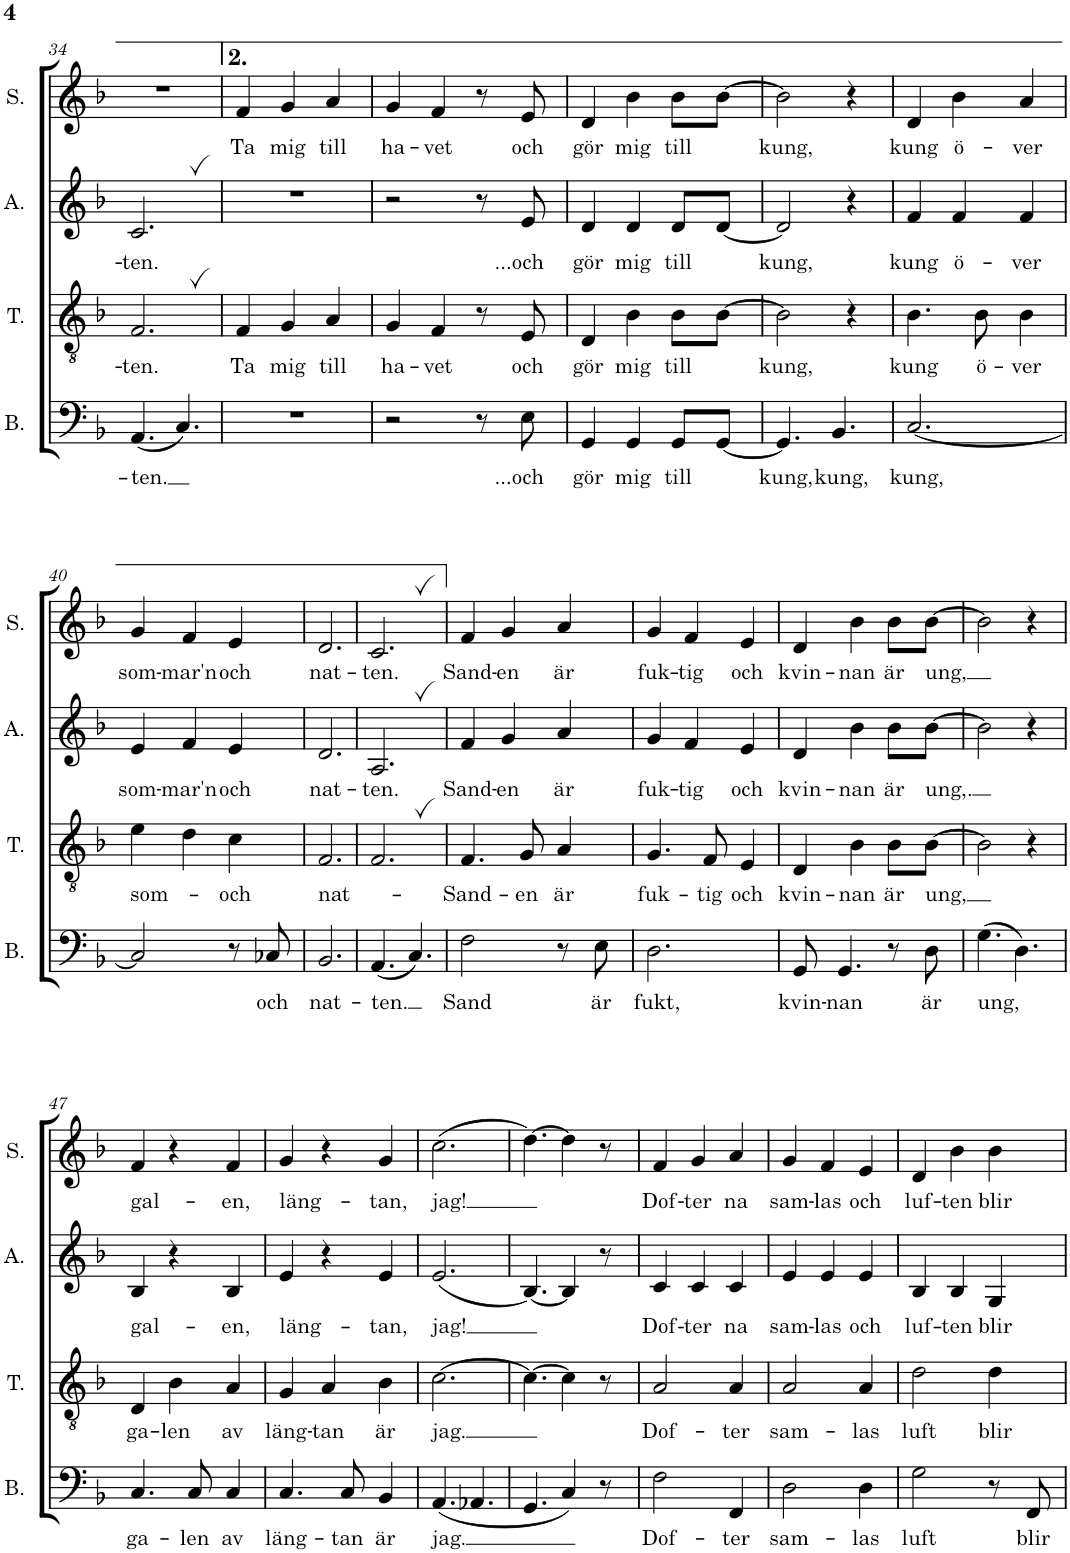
**kern	**text	**kern	**text	**kern	**text	**kern	**text
*part4	*part4	*part3	*part3	*part2	*part2	*part1	*part1
*staff4	*staff4	*staff3	*staff3	*staff2	*staff2	*staff1	*staff1
*I"Bas	*	*I"Tenor	*	*I"Alt	*	*I"Sopran	*
*I'B.	*	*I'T.	*	*I'A.	*	*I'S.	*
!!LO:PB:g=z
*clefF4	*	*clefGv2	*	*clefG2	*	*clefG2	*
*k[b-]	*	*k[b-]	*	*k[b-]	*	*k[b-]	*
*M3/4	*	*M3/4	*	*M3/4	*	*M3/4	*
=34	=34	=34	=34	=34	=34	=34	=34
!	!LO:LY:b	!	!LO:LY:b	!	!LO:LY:b	!	!
(4.AA/	-ten.	2.F,/	ten.	2.c,/	-ten.	2.r	.
4.C/)	.	.	.	.	.	.	.
=35	=35	=35	=35	=35	=35	=35	=35
!	!	!	!LO:LY:b	!	!	!	!LO:LY:b
2.r	.	4F/	Ta	2.r	.	4f/	Ta
!	!	!	!LO:LY:b	!	!	!	!LO:LY:b
.	.	4G/	mig	.	.	4g/	mig
!	!	!	!LO:LY:b	!	!	!	!LO:LY:b
.	.	4A/	till	.	.	4a/	till
=36	=36	=36	=36	=36	=36	=36	=36
!	!	!	!LO:LY:b	!	!	!	!LO:LY:b
2r	.	4G/	ha-	2r	.	4g/	ha-
!	!	!	!LO:LY:b	!	!	!	!LO:LY:b
.	.	4F/	-vet	.	.	4f/	-vet
8r	.	8r	.	8r	.	8r	.
!	!LO:LY:b	!	!LO:LY:b	!	!LO:LY:b	!	!LO:LY:b
8E\	...och	8E/	och	8e/	...och	8e/	och
=37	=37	=37	=37	=37	=37	=37	=37
!	!LO:LY:b	!	!LO:LY:b	!	!LO:LY:b	!	!LO:LY:b
4GG/	gör	4D/	gör	4d/	gör	4d/	gör
!	!LO:LY:b	!	!LO:LY:b	!	!LO:LY:b	!	!LO:LY:b
4GG/	mig	4B-\	mig	4d/	mig	4b-\	mig
!	!LO:LY:b	!	!LO:LY:b	!	!LO:LY:b	!	!LO:LY:b
8GG/L	till	8B-\L	till	8d/L	till	8b-\L	till
[8GG/J	.	[8B-\J	.	[8d/J	.	[8b-\J	.
=38	=38	=38	=38	=38	=38	=38	=38
!	!LO:LY:b	!	!LO:LY:b	!	!LO:LY:b	!	!LO:LY:b
4.GG/]	kung,	2B-\]	kung,	2d/]	kung,	2b-\]	kung,
!	!LO:LY:b	!	!	!	!	!	!
4.BB-/	kung,	.	.	.	.	.	.
.	.	4r	.	4r	.	4r	.
=39	=39	=39	=39	=39	=39	=39	=39
!	!LO:LY:b	!	!LO:LY:b	!	!LO:LY:b	!	!LO:LY:b
[2.C/	kung,	4.B-\	kung	4f/	kung	4d/	kung
!	!	!	!	!	!LO:LY:b	!	!LO:LY:b
.	.	.	.	4f/	ö-	4b-\	ö-
!	!	!	!LO:LY:b	!	!	!	!
.	.	8B-\	ö-	.	.	.	.
!	!	!	!LO:LY:b	!	!LO:LY:b	!	!LO:LY:b
.	.	4B-\	-ver	4f/	-ver	4a/	-ver
!!LO:LB:g=z
=40	=40	=40	=40	=40	=40	=40	=40
!	!	!	!LO:LY:b	!	!LO:LY:b	!	!LO:LY:b
2C/]	.	4e\	som-	4e/	som-	4g/	som-
!	!	!	!	!	!LO:LY:b	!	!LO:LY:b
.	.	4d\	.	4f/	-mar'n	4f/	-mar'n
!	!	!	!LO:LY:b	!	!LO:LY:b	!	!LO:LY:b
8r	.	4c\	och	4e/	och	4e/	och
!	!LO:LY:b	!	!	!	!	!	!
8C-X/	och	.	.	.	.	.	.
=41	=41	=41	=41	=41	=41	=41	=41
!	!LO:LY:b	!	!LO:LY:b	!	!LO:LY:b	!	!LO:LY:b
2.BB-/	nat-	2.F/	nat-	2.d/	nat-	2.d/	nat-
=42	=42	=42	=42	=42	=42	=42	=42
!	!LO:LY:b	!	!	!	!LO:LY:b	!	!LO:LY:b
(4.AA/	-ten.	2.F,/	.	2.A,/	-ten.	2.c,/	-ten.
4.C/)	.	.	.	.	.	.	.
=43	=43	=43	=43	=43	=43	=43	=43
!	!LO:LY:b	!	!LO:LY:b	!	!LO:LY:b	!	!LO:LY:b
2F\	Sand	4.F/	Sand-	4f/	Sand-	4f/	Sand-
!	!	!	!	!	!LO:LY:b	!	!LO:LY:b
.	.	.	.	4g/	-en	4g/	-en
!	!	!	!LO:LY:b	!	!	!	!
.	.	8G/	-en	.	.	.	.
!	!	!	!LO:LY:b	!	!LO:LY:b	!	!LO:LY:b
8r	.	4A/	är	4a/	är	4a/	är
!	!LO:LY:b	!	!	!	!	!	!
8E\	är	.	.	.	.	.	.
=44	=44	=44	=44	=44	=44	=44	=44
!	!LO:LY:b	!	!LO:LY:b	!	!LO:LY:b	!	!LO:LY:b
2.D\	fukt,	4.G/	fuk-	4g/	fuk-	4g/	fuk-
!	!	!	!	!	!LO:LY:b	!	!LO:LY:b
.	.	.	.	4f/	-tig	4f/	-tig
!	!	!	!LO:LY:b	!	!	!	!
.	.	8F/	-tig	.	.	.	.
!	!	!	!LO:LY:b	!	!LO:LY:b	!	!LO:LY:b
.	.	4E/	och	4e/	och	4e/	och
=45	=45	=45	=45	=45	=45	=45	=45
!	!LO:LY:b	!	!LO:LY:b	!	!LO:LY:b	!	!LO:LY:b
8GG/	kvin-	4D/	kvin-	4d/	kvin-	4d/	kvin-
!	!LO:LY:b	!	!	!	!	!	!
4.GG/	-nan	.	.	.	.	.	.
!	!	!	!LO:LY:b	!	!LO:LY:b	!	!LO:LY:b
.	.	4B-\	-nan	4b-\	-nan	4b-\	-nan
!	!	!	!LO:LY:b	!	!LO:LY:b	!	!LO:LY:b
8r	.	8B-\L	är	8b-\L	är	8b-\L	är
!	!LO:LY:b	!	!LO:LY:b	!	!LO:LY:b	!	!LO:LY:b
8D\	är	[8B-\J	ung,	[8b-\J	ung,.	[8b-\J	ung,
=46	=46	=46	=46	=46	=46	=46	=46
!	!LO:LY:b	!	!	!	!	!	!
(4.G\	ung,	2B-\]	.	2b-\]	.	2b-\]	.
4.D\)	.	.	.	.	.	.	.
.	.	4r	.	4r	.	4r	.
!!LO:LB:g=z
=47	=47	=47	=47	=47	=47	=47	=47
!	!LO:LY:b	!	!LO:LY:b	!	!LO:LY:b	!	!LO:LY:b
4.C/	ga-	4D/	ga-	4B-/	gal-	4f/	gal-
!	!	!	!LO:LY:b	!	!	!	!
.	.	4B-\	-len	4r	.	4r	.
!	!LO:LY:b	!	!	!	!	!	!
8C/	-len	.	.	.	.	.	.
!	!LO:LY:b	!	!LO:LY:b	!	!LO:LY:b	!	!LO:LY:b
4C/	av	4A/	av	4B-/	-en,	4f/	-en,
=48	=48	=48	=48	=48	=48	=48	=48
!	!LO:LY:b	!	!LO:LY:b	!	!LO:LY:b	!	!LO:LY:b
4.C/	läng-	4G/	läng-	4e/	läng-	4g/	läng-
!	!	!	!LO:LY:b	!	!	!	!
.	.	4A/	-tan	4r	.	4r	.
!	!LO:LY:b	!	!	!	!	!	!
8C/	-tan	.	.	.	.	.	.
!	!LO:LY:b	!	!LO:LY:b	!	!LO:LY:b	!	!LO:LY:b
4BB-/	är	4B-\	är	4e/	-tan,	4g/	-tan,
=49	=49	=49	=49	=49	=49	=49	=49
!	!LO:LY:b	!	!LO:LY:b	!	!LO:LY:b	!	!LO:LY:b
(4.AA/	jag.	[2.c\	jag.	(2.e/	jag!	(2.cc\	jag!
4.AA-X/	.	.	.	.	.	.	.
=50	=50	=50	=50	=50	=50	=50	=50
4.GG/	.	4.c\_	.	[4.B-/)	.	[4.dd\)	.
4C/)	.	4c\]	.	4B-/]	.	4dd\]	.
8r	.	8r	.	8r	.	8r	.
=51	=51	=51	=51	=51	=51	=51	=51
!	!LO:LY:b	!	!LO:LY:b	!	!LO:LY:b	!	!LO:LY:b
2F\	Dof-	2A/	Dof-	4c/	Dof-	4f/	Dof-
!	!	!	!	!	!LO:LY:b	!	!LO:LY:b
.	.	.	.	4c/	-ter	4g/	-ter
!	!LO:LY:b	!	!LO:LY:b	!	!LO:LY:b	!	!LO:LY:b
4FF/	-ter	4A/	-ter	4c/	na	4a/	na
=52	=52	=52	=52	=52	=52	=52	=52
!	!LO:LY:b	!	!LO:LY:b	!	!LO:LY:b	!	!LO:LY:b
2D\	sam-	2A/	sam-	4e/	sam-	4g/	sam-
!	!	!	!	!	!LO:LY:b	!	!LO:LY:b
.	.	.	.	4e/	-las	4f/	-las
!	!LO:LY:b	!	!LO:LY:b	!	!LO:LY:b	!	!LO:LY:b
4D\	-las	4A/	-las	4e/	och	4e/	och
=53	=53	=53	=53	=53	=53	=53	=53
!	!LO:LY:b	!	!LO:LY:b	!	!LO:LY:b	!	!LO:LY:b
2G\	luft	2d\	luft	4B-/	luf-	4d/	luf-
!	!	!	!	!	!LO:LY:b	!	!LO:LY:b
.	.	.	.	4B-/	-ten	4b-\	-ten
!	!	!	!LO:LY:b	!	!LO:LY:b	!	!LO:LY:b
8r	.	4d\	blir	4G/	blir	4b-\	blir
!	!LO:LY:b	!	!	!	!	!	!
8FF/	blir	.	.	.	.	.	.
=	=	=	=	=	=	=	=
*-	*-	*-	*-	*-	*-	*-	*-
